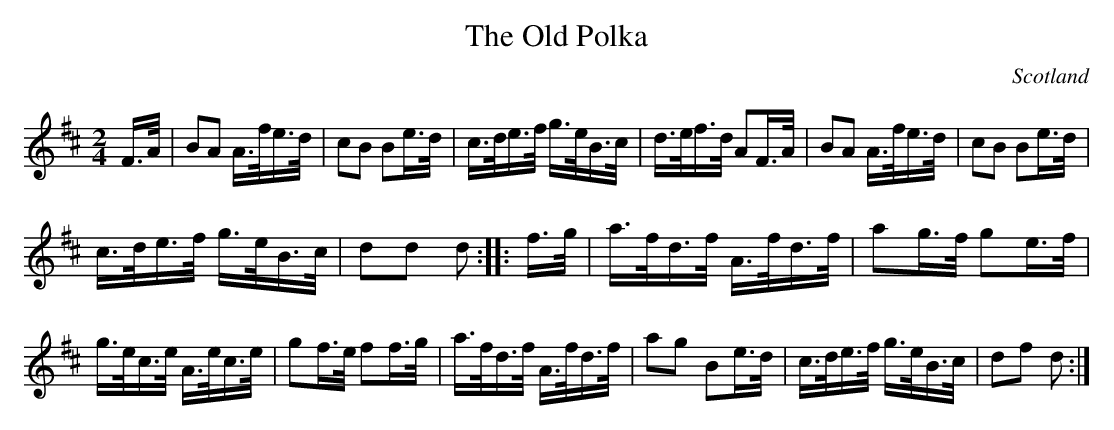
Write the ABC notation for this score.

X:1
T:Old Polka, The
O:Scotland
M:2/4
K:D
F>A |\
B2A2 A>fe>d | c2B2 B2e>d | \
c>de>f g>eB>c | d>ef>d A2F>A | \
B2A2 A>fe>d | c2B2 B2e>d |
c>de>f g>eB>c | d2d2 d2 :: f>g |\
a>fd>f A>fd>f | a2g>f g2e>f |
g>ec>e A>ec>e | g2f>e f2f>g |\
a>fd>f A>fd>f | a2g2 B2e>d | \
c>de>f g>eB>c | d2f2 d2:|
